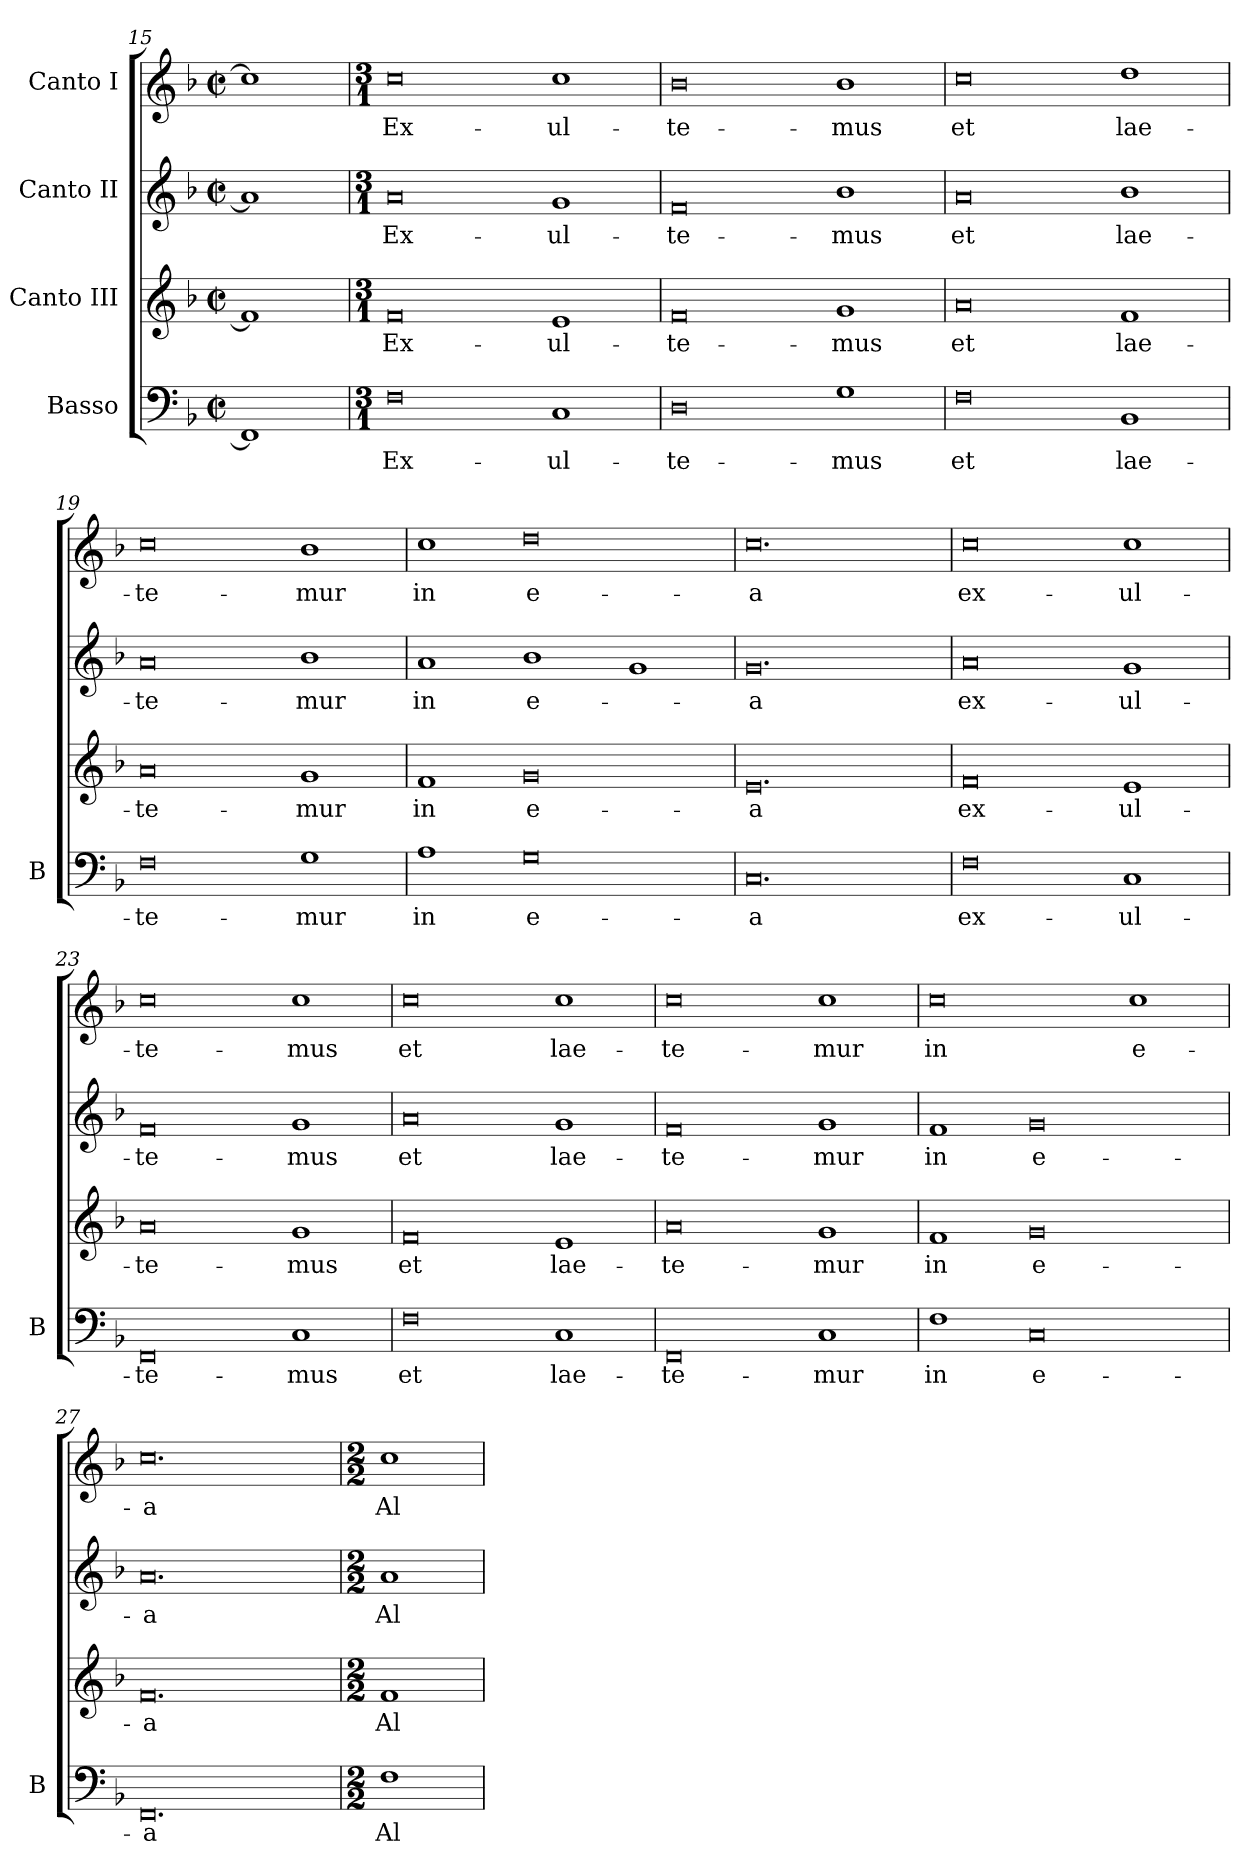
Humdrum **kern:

**kern	**text	**kern	**text	**kern	**text	**kern	**text
*part4	*part4	*part3	*part3	*part2	*part2	*part1	*part1
*staff4	*staff4	*staff3	*staff3	*staff2	*staff2	*staff1	*staff1
*I"Basso	*	*I"Canto III	*	*I"Canto II	*	*I"Canto I	*
*I'B	*	*	*	*	*	*	*
*clefF4	*	*clefG2	*	*clefG2	*	*clefG2	*
*k[b-]	*	*k[b-]	*	*k[b-]	*	*k[b-]	*
*M2/2	*	*M2/2	*	*M2/2	*	*M2/2	*
*met(c|)	*	*met(c|)	*	*met(c|)	*	*met(c|)	*
=15	=15	=15	=15	=15	=15	=15	=15
1FF]	.	1f]	.	1a]	.	1cc]	.
=16	=16	=16	=16	=16	=16	=16	=16
*M3/1	*	*M3/1	*	*M3/1	*	*M3/1	*
0F	Ex-	0f	Ex-	0a	Ex-	0cc	Ex-
1C	-ul-	1e	-ul-	1g	-ul-	1cc	-ul-
=17	=17	=17	=17	=17	=17	=17	=17
0D	-te-	0f	-te-	0f	-te-	0b-	-te-
1G	-mus	1g	-mus	1b-	-mus	1b-	-mus
=18	=18	=18	=18	=18	=18	=18	=18
0F	et	0a	et	0a	et	0cc	et
1BB-	lae-	1f	lae-	1b-	lae-	1dd	lae-
=19	=19	=19	=19	=19	=19	=19	=19
0F	-te-	0a	-te-	0a	-te-	0cc	-te-
1G	-mur	1g	-mur	1b-	-mur	1b-	-mur
=20	=20	=20	=20	=20	=20	=20	=20
1A	in	1f	in	1a	in	1cc	in
0G	e-	0g	e-	1b-	e-	0dd	e-
.	.	.	.	1g	.	.	.
=21	=21	=21	=21	=21	=21	=21	=21
0.C	-a	0.e	-a	0.g	-a	0.cc	-a
=22	=22	=22	=22	=22	=22	=22	=22
0F	ex-	0f	ex-	0a	ex-	0cc	ex-
1C	-ul-	1e	-ul-	1g	-ul-	1cc	-ul-
=23	=23	=23	=23	=23	=23	=23	=23
0FF	-te-	0a	-te-	0f	-te-	0cc	-te-
1C	-mus	1g	-mus	1g	-mus	1cc	-mus
=24	=24	=24	=24	=24	=24	=24	=24
0F	et	0f	et	0a	et	0cc	et
1C	lae-	1e	lae-	1g	lae-	1cc	lae-
=25	=25	=25	=25	=25	=25	=25	=25
0FF	-te-	0a	-te-	0f	-te-	0cc	-te-
1C	-mur	1g	-mur	1g	-mur	1cc	-mur
=26	=26	=26	=26	=26	=26	=26	=26
1F	in	1f	in	1f	in	0cc	in
0C	e-	0g	e-	0g	e-	.	.
.	.	.	.	.	.	1cc	e-
=27	=27	=27	=27	=27	=27	=27	=27
0.FF	-a	0.f	-a	0.a	-a	0.cc	-a
=28	=28	=28	=28	=28	=28	=28	=28
*M2/2	*	*M2/2	*	*M2/2	*	*M2/2	*
1F	Al-	1f	Al-	1a	Al-	1cc	Al-
=	=	=	=	=	=	=	=
*-	*-	*-	*-	*-	*-	*-	*-
